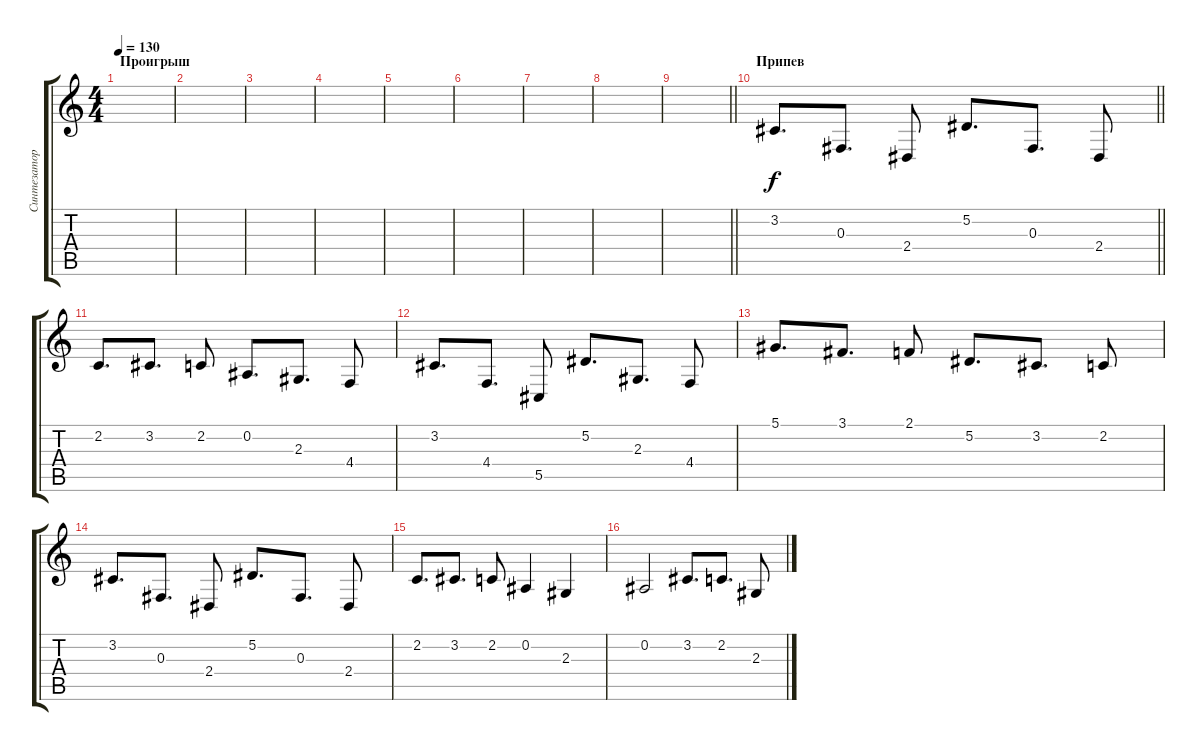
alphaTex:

\track ("Синтезатор 2" "Синтезатор") {instrument glockenspiel}
\staff {score tabs}
\tuning (Eb4 Bb3 Gb3 Db3 Ab2 Eb2) {hide}
\ts (4 4)
\section ("" "Проигрыш")
\tempo 130
\clef g2
\ks c
|
|
|
|
|
|
|
|
\barLineRight lightlight
|
\section ("" "Припев")
\barLineRight lightlight
3.2.8{d instrument glockenspiel} 0.3.8{d} 2.4.8 5.2.8{d} 0.3.8{d} 2.4.8 |
\section ("" "")
2.2.8{d} 3.2.8{d} 2.2.8 0.2.8{d} 2.3.8{d} 4.4.8 |
3.2.8{d} 4.4.8{d} 5.5.8 5.2.8{d} 2.3.8{d} 4.4.8 |
5.1.8{d} 3.1.8{d} 2.1.8 5.2.8{d} 3.2.8{d} 2.2.8 |
3.2.8{d} 0.3.8{d} 2.4.8 5.2.8{d} 0.3.8{d} 2.4.8 |
2.2.8{d} 3.2.8{d} 2.2.8 0.2.4 2.3.4 |
0.2.2 3.2.8{d} 2.2.8{d} 2.3.8
